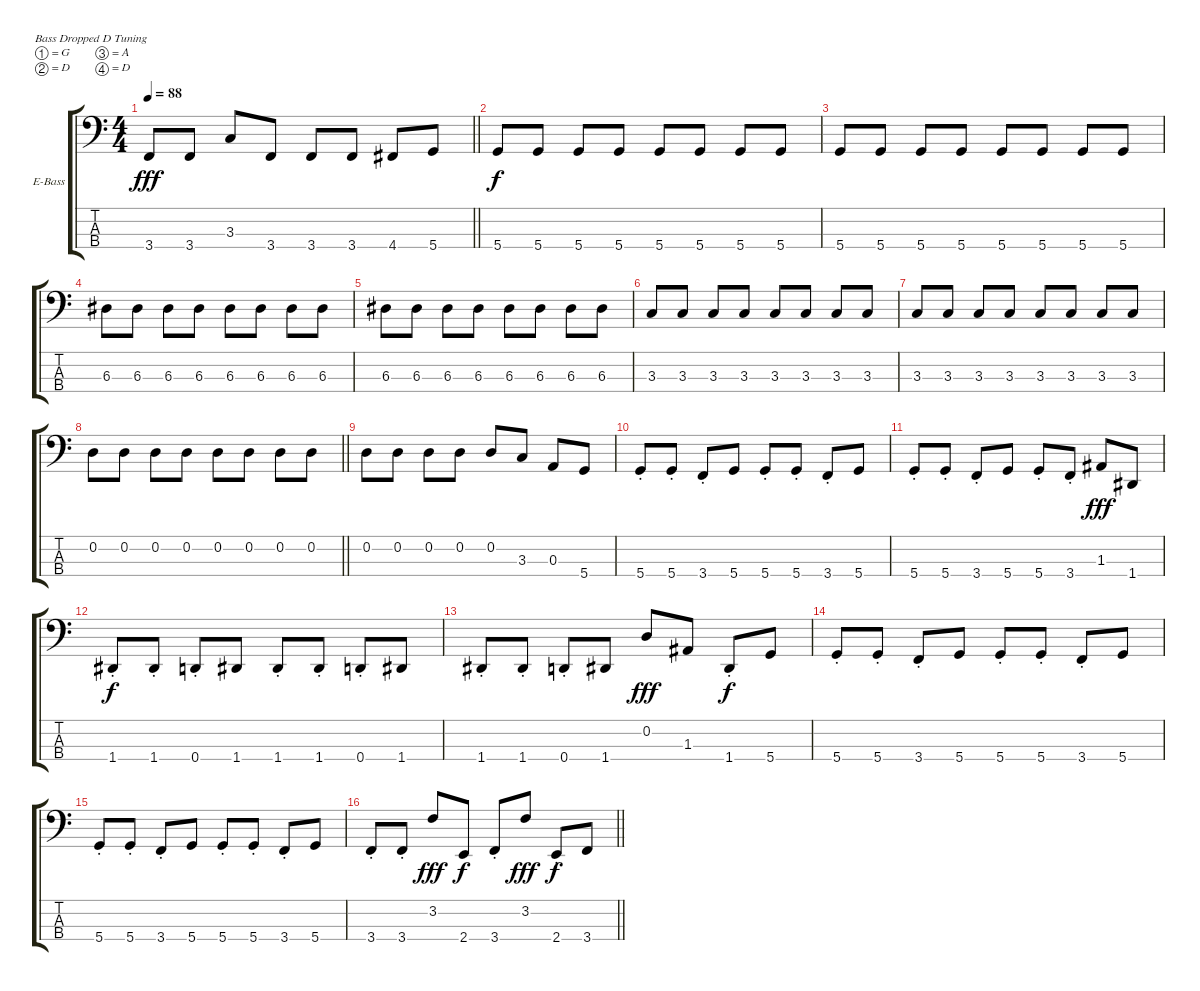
\bracketExtendMode groupsimilarinstruments
\firstSystemTrackNameOrientation horizontal
\otherSystemsTrackNameOrientation horizontal
\track ("Bass" "E-Bass") {instrument electricbassfinger}
\staff {score tabs}
\tuning (G2 D2 A1 D1)
\ts (4 4)
\tempo 88
\clef f4
\barLineRight lightlight
\ks c
3.4.8{dy fff} 3.4.8 3.3.8 3.4.8 3.4.8 3.4.8 4.4.8 5.4.8 |
5.4.8{dy f} 5.4.8 5.4.8 5.4.8 5.4.8 5.4.8 5.4.8 5.4.8 |
5.4.8 5.4.8 5.4.8 5.4.8 5.4.8 5.4.8 5.4.8 5.4.8 |
6.3.8 6.3.8 6.3.8 6.3.8 6.3.8 6.3.8 6.3.8 6.3.8 |
6.3.8 6.3.8 6.3.8 6.3.8 6.3.8 6.3.8 6.3.8 6.3.8 |
3.3.8 3.3.8 3.3.8 3.3.8 3.3.8 3.3.8 3.3.8 3.3.8 |
3.3.8 3.3.8 3.3.8 3.3.8 3.3.8 3.3.8 3.3.8 3.3.8 |
\barLineRight lightlight
0.2.8 0.2.8 0.2.8 0.2.8 0.2.8 0.2.8 0.2.8 0.2.8 |
0.2.8 0.2.8 0.2.8 0.2.8 0.2.8 3.3.8 0.3.8 5.4.8 |
5.4{st}.8 5.4{st}.8 3.4{st}.8 5.4.8 5.4{st}.8 5.4{st}.8 3.4{st}.8 5.4.8 |
5.4{st}.8 5.4{st}.8 3.4{st}.8 5.4.8 5.4{st}.8 3.4{st}.8 1.3.8{dy fff} 1.4.8 |
1.4{st}.8{dy f} 1.4{st}.8 0.4{st}.8 1.4.8 1.4{st}.8 1.4{st}.8 0.4{st}.8 1.4.8 |
1.4{st}.8 1.4{st}.8 0.4{st}.8 1.4.8 0.2.8{dy fff} 1.3.8 1.4{st}.8{dy f} 5.4.8 |
5.4{st}.8 5.4{st}.8 3.4{st}.8 5.4.8 5.4{st}.8 5.4{st}.8 3.4{st}.8 5.4.8 |
5.4{st}.8 5.4{st}.8 3.4{st}.8 5.4.8 5.4{st}.8 5.4{st}.8 3.4{st}.8 5.4.8 |
\barLineRight lightlight
3.4{st}.8 3.4{st}.8 3.2.8{dy fff} 2.4.8{dy f} 3.4{st}.8 3.2.8{dy fff} 2.4{st}.8{dy f} 3.4.8
